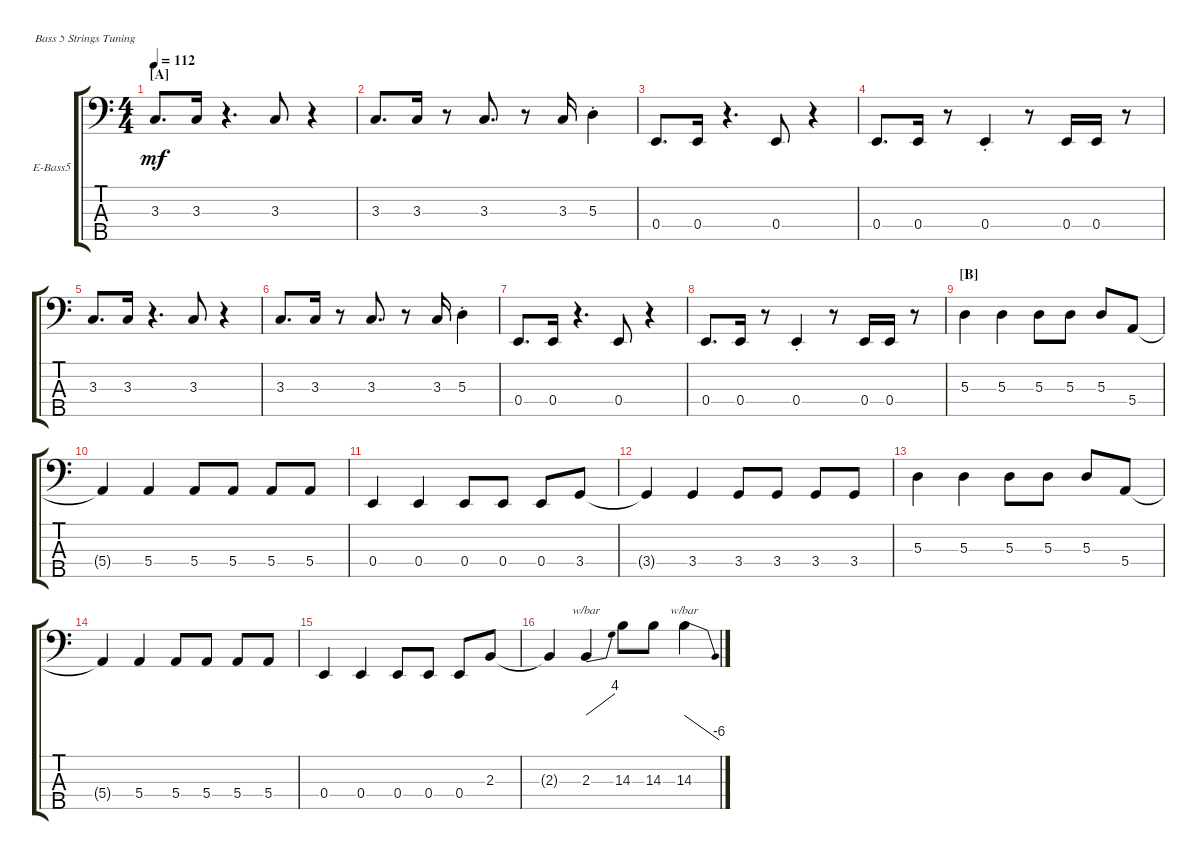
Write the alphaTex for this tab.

\defaultSystemsLayout 4
\bracketExtendMode groupsimilarinstruments
\firstSystemTrackNameOrientation horizontal
\otherSystemsTrackNameOrientation horizontal
\track ("Bass" "E-Bass5") {multiBarRest instrument electricbassfinger}
\staff {score tabs}
\tuning (G2 D2 A1 E1 B0)
\ts (4 4)
\section ("A" "")
\tempo 112
\clef f4
\ks c
3.3.8{d dy mf} 3.3.16 r.4{d} 3.3.8 r.4 |
3.3.8{d} 3.3.16 r.8 3.3.8{d} r.8 3.3.16 5.3{st}.4 |
0.4.8{d} 0.4.16 r.4{d} 0.4.8 r.4 |
0.4.8{d} 0.4.16 r.8 0.4{st}.4 r.8 0.4.16 0.4.16 r.8 |
3.3.8{d} 3.3.16 r.4{d} 3.3.8 r.4 |
3.3.8{d} 3.3.16 r.8 3.3.8{d} r.8 3.3.16 5.3{st}.4 |
0.4.8{d} 0.4.16 r.4{d} 0.4.8 r.4 |
0.4.8{d} 0.4.16 r.8 0.4{st}.4 r.8 0.4.16 0.4.16 r.8 |
\section ("B" "")
5.3.4 5.3.4 5.3.8 5.3.8 5.3.8 5.4.8 |
5.4{t}.4 5.4.4 5.4.8 5.4.8 5.4.8 5.4.8 |
0.4.4 0.4.4 0.4.8 0.4.8 0.4.8 3.4.8 |
3.4{t}.4 3.4.4 3.4.8 3.4.8 3.4.8 3.4.8 |
5.3.4 5.3.4 5.3.8 5.3.8 5.3.8 5.4.8 |
5.4{t}.4 5.4.4 5.4.8 5.4.8 5.4.8 5.4.8 |
0.4.4 0.4.4 0.4.8 0.4.8 0.4.8 2.3.8 |
2.3{t}.4 2.3.4{tbe (dive default 42.6 0 59.4 16)} 14.3.8 14.3.8 14.3.4{tbe (dive default 29.4 0 60 -24)}
